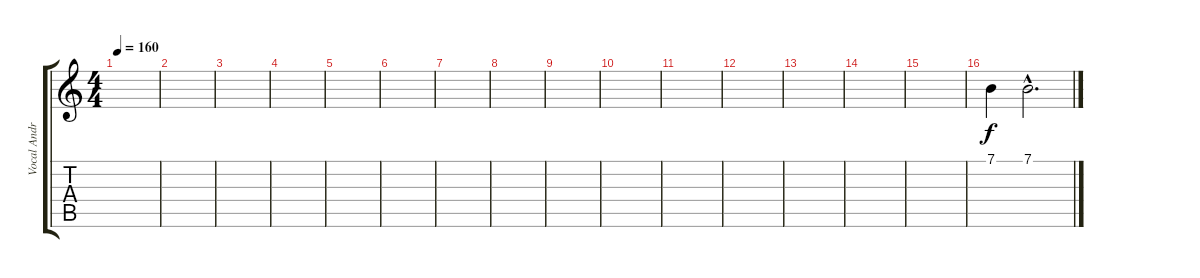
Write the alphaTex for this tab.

\track ("Vocal Andre" "Vocal Andr") {instrument trombone}
\staff {score tabs}
\tuning (E4 B3 G3 D3 A2 E2) {hide}
\ts (4 4)
\tempo 160
\clef g2
\ks c
|
|
|
|
|
|
|
|
|
|
|
|
|
|
|
7.1.4 7.1{hac}.2{d}
